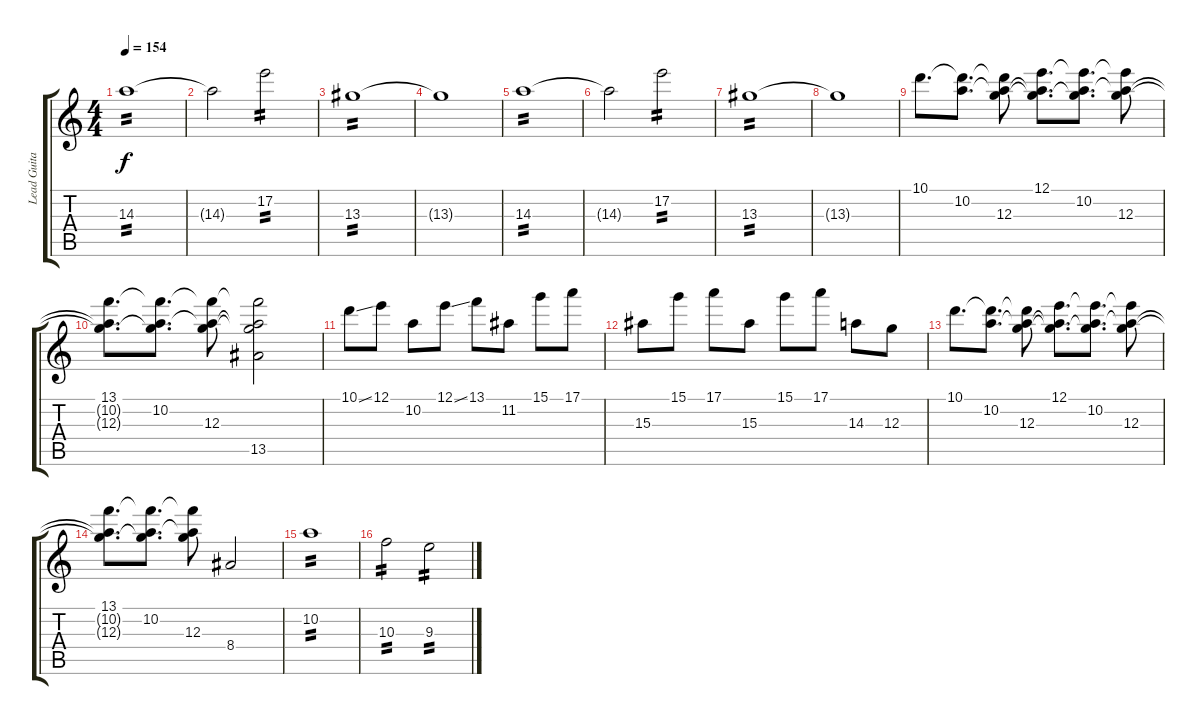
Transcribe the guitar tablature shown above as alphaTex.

\track ("Lead Guitar " "Lead Guita") {instrument distortionguitar}
\staff {score tabs}
\tuning (E4 B3 G3 D3 A2 D2) {hide}
\ts (4 4)
\tempo 154
\clef g2
\ks c
14.3.1{tp 2 dy f} |
14.3{t}.2 17.2.2{tp 2} |
13.3.1{tp 2} |
13.3{t}.1 |
14.3.1{tp 2} |
14.3{t}.2 17.2.2{tp 2} |
13.3.1{tp 2} |
13.3{t}.1 |
10.1.8{d} (10.1{t} 10.2).8{d} (10.1{t} 10.2{t} 12.3).8 (12.1 10.2{t} 12.3{t}).8{d} (12.1{t} 10.2 12.3{t}).8{d} (12.1{t} 10.2{t} 12.3).8 |
(13.1 10.2{t} 12.3{t}).8{d} (13.1{t} 10.2 12.3{t}).8{d} (13.1{t} 10.2{t} 12.3).8 (13.1{t} 10.2{t} 12.3{t} 13.5).2 |
10.1{ss}.8 12.1.8 10.2.8 12.1{ss}.8 13.1.8 11.2.8 15.1.8 17.1.8 |
15.3.8 15.1.8 17.1.8 15.3.8 15.1.8 17.1.8 14.3.8 12.3.8 |
10.1.8{d} (10.1{t} 10.2).8{d} (10.1{t} 10.2{t} 12.3).8 (12.1 10.2{t} 12.3{t}).8{d} (12.1{t} 10.2 12.3{t}).8{d} (12.1{t} 10.2{t} 12.3).8 |
(13.1 10.2{t} 12.3{t}).8{d} (13.1{t} 10.2 12.3{t}).8{d} (13.1{t} 10.2{t} 12.3).8 8.4.2 |
10.2.1{tp 2} |
10.3.2{tp 2} 9.3.2{tp 2}
